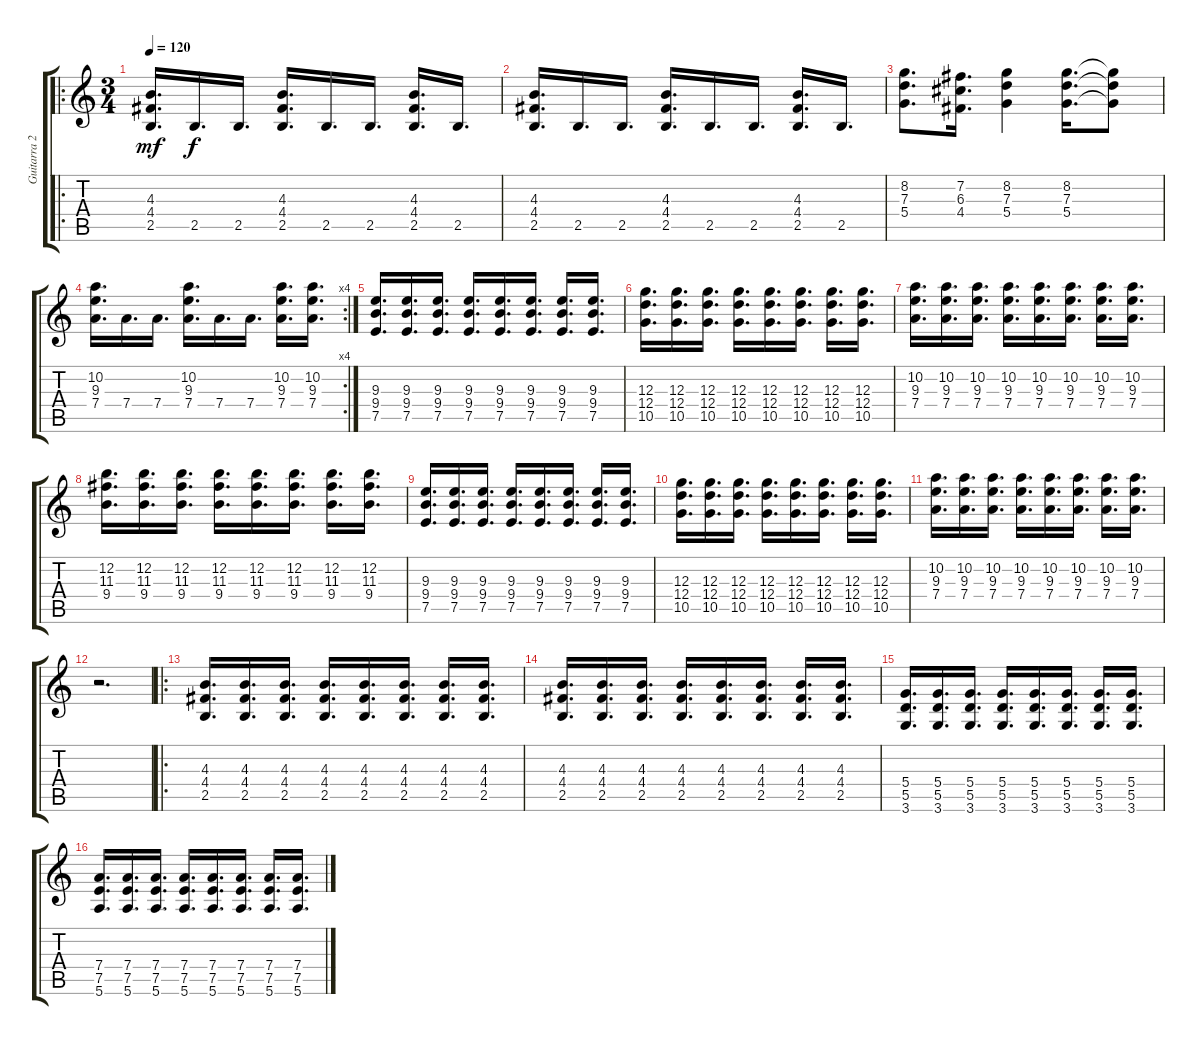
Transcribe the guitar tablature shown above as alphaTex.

\track ("Guitarra 2" "Guitarra 2") {instrument distortionguitar}
\staff {score tabs}
\tuning (E4 B3 G3 D3 A2 E2) {hide}
\ro
\ts (3 4)
\tempo 120
\clef g2
\ks c
(4.3 4.4 2.5).16{d dy mf} 2.5.16{d dy f} 2.5.16{d} (4.3 4.4 2.5).16{d} 2.5.16{d} 2.5.16{d} (4.3 4.4 2.5).16{d} 2.5.16{d} |
(4.3 4.4 2.5).16{d} 2.5.16{d} 2.5.16{d} (4.3 4.4 2.5).16{d} 2.5.16{d} 2.5.16{d} (4.3 4.4 2.5).16{d} 2.5.16{d} |
(8.2 7.3 5.4).8{d} (7.2 6.3 4.4).16{d} (8.2 7.3 5.4).4 (8.2 7.3 5.4).16{d} (8.2{t} 7.3{t} 5.4{t}).8 |
\rc 4
(10.2 9.3 7.4).16{d} 7.4.16{d} 7.4.16{d} (10.2 9.3 7.4).16{d} 7.4.16{d} 7.4.16{d} (10.2 9.3 7.4).16{d} (10.2 9.3 7.4).16{d} |
(9.3 9.4 7.5).16{d} (9.3 9.4 7.5).16{d} (9.3 9.4 7.5).16{d} (9.3 9.4 7.5).16{d} (9.3 9.4 7.5).16{d} (9.3 9.4 7.5).16{d} (9.3 9.4 7.5).16{d} (9.3 9.4 7.5).16{d} |
(12.3 12.4 10.5).16{d} (12.3 12.4 10.5).16{d} (12.3 12.4 10.5).16{d} (12.3 12.4 10.5).16{d} (12.3 12.4 10.5).16{d} (12.3 12.4 10.5).16{d} (12.3 12.4 10.5).16{d} (12.3 12.4 10.5).16{d} |
(10.2 9.3 7.4).16{d} (10.2 9.3 7.4).16{d} (10.2 9.3 7.4).16{d} (10.2 9.3 7.4).16{d} (10.2 9.3 7.4).16{d} (10.2 9.3 7.4).16{d} (10.2 9.3 7.4).16{d} (10.2 9.3 7.4).16{d} |
(12.2 11.3 9.4).16{d} (12.2 11.3 9.4).16{d} (12.2 11.3 9.4).16{d} (12.2 11.3 9.4).16{d} (12.2 11.3 9.4).16{d} (12.2 11.3 9.4).16{d} (12.2 11.3 9.4).16{d} (12.2 11.3 9.4).16{d} |
(9.3 9.4 7.5).16{d} (9.3 9.4 7.5).16{d} (9.3 9.4 7.5).16{d} (9.3 9.4 7.5).16{d} (9.3 9.4 7.5).16{d} (9.3 9.4 7.5).16{d} (9.3 9.4 7.5).16{d} (9.3 9.4 7.5).16{d} |
(12.3 12.4 10.5).16{d} (12.3 12.4 10.5).16{d} (12.3 12.4 10.5).16{d} (12.3 12.4 10.5).16{d} (12.3 12.4 10.5).16{d} (12.3 12.4 10.5).16{d} (12.3 12.4 10.5).16{d} (12.3 12.4 10.5).16{d} |
(10.2 9.3 7.4).16{d} (10.2 9.3 7.4).16{d} (10.2 9.3 7.4).16{d} (10.2 9.3 7.4).16{d} (10.2 9.3 7.4).16{d} (10.2 9.3 7.4).16{d} (10.2 9.3 7.4).16{d} (10.2 9.3 7.4).16{d} |
r.2{d} |
\ro
(4.3 4.4 2.5).16{d} (4.3 4.4 2.5).16{d} (4.3 4.4 2.5).16{d} (4.3 4.4 2.5).16{d} (4.3 4.4 2.5).16{d} (4.3 4.4 2.5).16{d} (4.3 4.4 2.5).16{d} (4.3 4.4 2.5).16{d} |
(4.3 4.4 2.5).16{d} (4.3 4.4 2.5).16{d} (4.3 4.4 2.5).16{d} (4.3 4.4 2.5).16{d} (4.3 4.4 2.5).16{d} (4.3 4.4 2.5).16{d} (4.3 4.4 2.5).16{d} (4.3 4.4 2.5).16{d} |
(5.4 5.5 3.6).16{d} (5.4 5.5 3.6).16{d} (5.4 5.5 3.6).16{d} (5.4 5.5 3.6).16{d} (5.4 5.5 3.6).16{d} (5.4 5.5 3.6).16{d} (5.4 5.5 3.6).16{d} (5.4 5.5 3.6).16{d} |
(7.4 7.5 5.6).16{d} (7.4 7.5 5.6).16{d} (7.4 7.5 5.6).16{d} (7.4 7.5 5.6).16{d} (7.4 7.5 5.6).16{d} (7.4 7.5 5.6).16{d} (7.4 7.5 5.6).16{d} (7.4 7.5 5.6).16{d}
